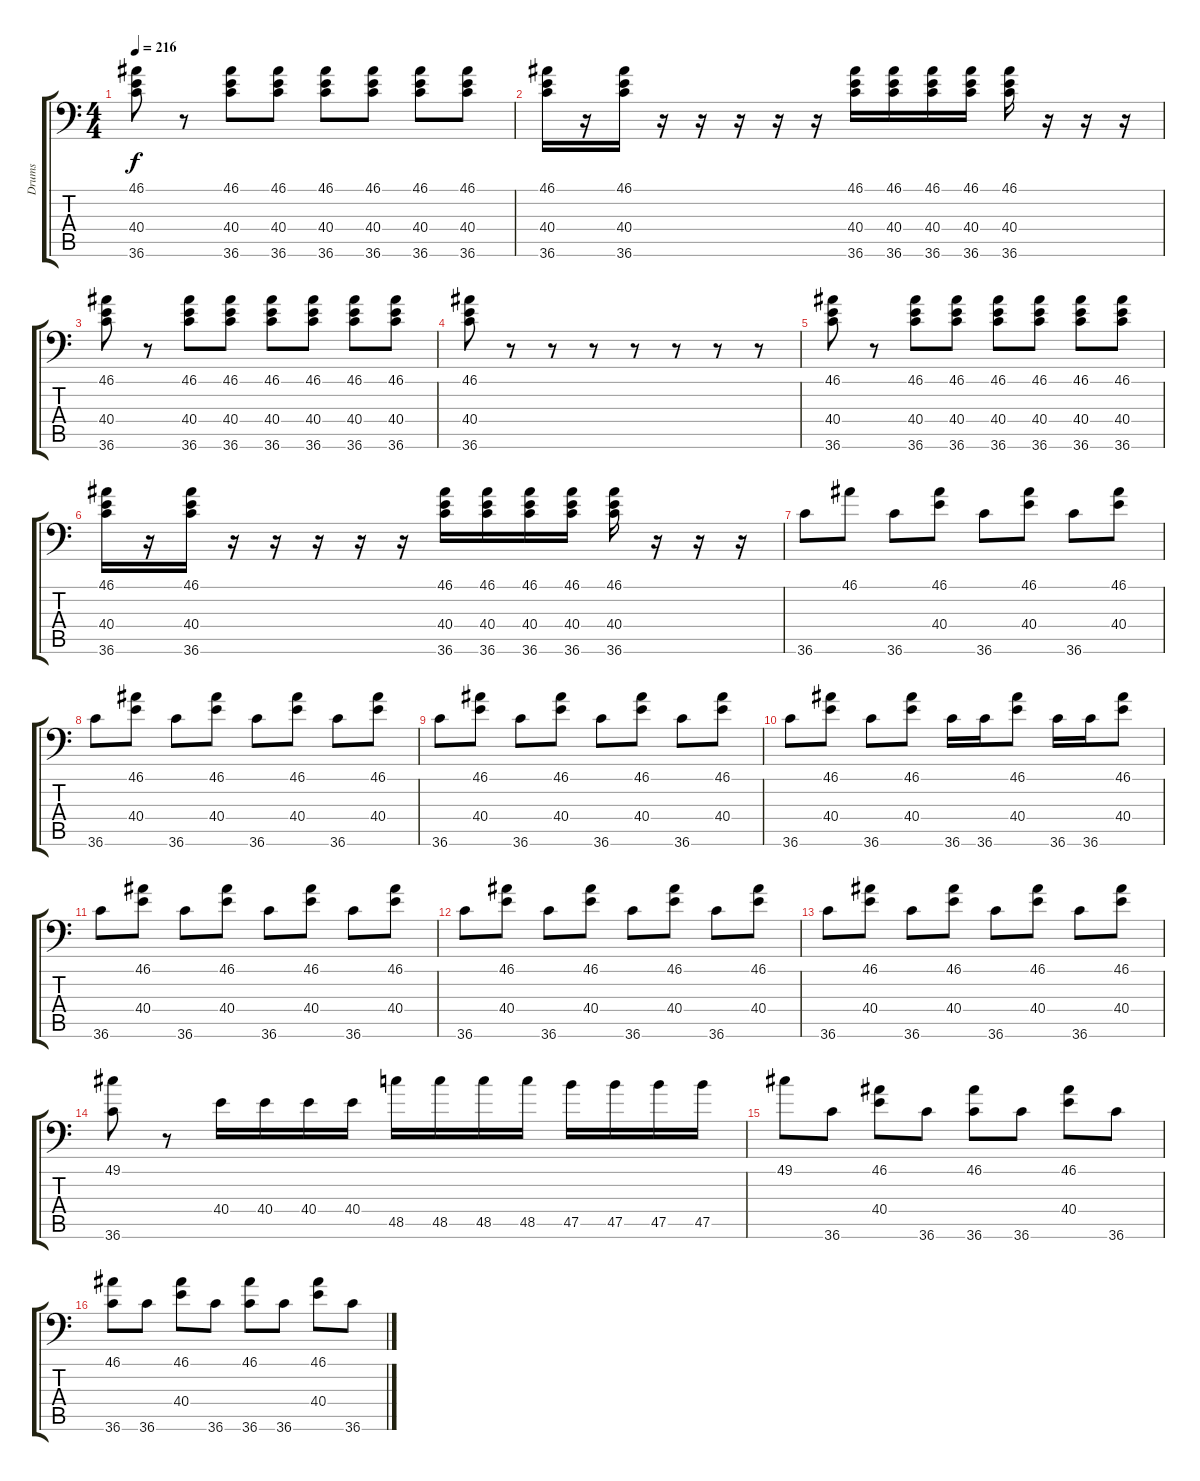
\track ("Drums" "Drums") {instrument acousticgrandpiano}
\staff {score tabs}
\tuning (C-1 C-1 C-1 C-1 C-1 C-1) {hide}
\ts (4 4)
\tempo 216
\clef f4
\ks c
(46.1 40.4 36.6).8{dy f} r.8 (46.1 40.4 36.6).8 (46.1 40.4 36.6).8 (46.1 40.4 36.6).8 (46.1 40.4 36.6).8 (46.1 40.4 36.6).8 (46.1 40.4 36.6).8 |
(46.1 40.4 36.6).16 r.16 (46.1 40.4 36.6).16 r.16 r.16 r.16 r.16 r.16 (46.1 40.4 36.6).16 (46.1 40.4 36.6).16 (46.1 40.4 36.6).16 (46.1 40.4 36.6).16 (46.1 40.4 36.6).16 r.16 r.16 r.16 |
(46.1 40.4 36.6).8 r.8 (46.1 40.4 36.6).8 (46.1 40.4 36.6).8 (46.1 40.4 36.6).8 (46.1 40.4 36.6).8 (46.1 40.4 36.6).8 (46.1 40.4 36.6).8 |
(46.1 40.4 36.6).8 r.8 r.8 r.8 r.8 r.8 r.8 r.8 |
(46.1 40.4 36.6).8 r.8 (46.1 40.4 36.6).8 (46.1 40.4 36.6).8 (46.1 40.4 36.6).8 (46.1 40.4 36.6).8 (46.1 40.4 36.6).8 (46.1 40.4 36.6).8 |
(46.1 40.4 36.6).16 r.16 (46.1 40.4 36.6).16 r.16 r.16 r.16 r.16 r.16 (46.1 40.4 36.6).16 (46.1 40.4 36.6).16 (46.1 40.4 36.6).16 (46.1 40.4 36.6).16 (46.1 40.4 36.6).16 r.16 r.16 r.16 |
36.6.8 46.1.8 36.6.8 (46.1 40.4).8 36.6.8 (46.1 40.4).8 36.6.8 (46.1 40.4).8 |
36.6.8 (46.1 40.4).8 36.6.8 (46.1 40.4).8 36.6.8 (46.1 40.4).8 36.6.8 (46.1 40.4).8 |
36.6.8 (46.1 40.4).8 36.6.8 (46.1 40.4).8 36.6.8 (46.1 40.4).8 36.6.8 (46.1 40.4).8 |
36.6.8 (46.1 40.4).8 36.6.8 (46.1 40.4).8 36.6.16 36.6.16 (46.1 40.4).8 36.6.16 36.6.16 (46.1 40.4).8 |
36.6.8 (46.1 40.4).8 36.6.8 (46.1 40.4).8 36.6.8 (46.1 40.4).8 36.6.8 (46.1 40.4).8 |
36.6.8 (46.1 40.4).8 36.6.8 (46.1 40.4).8 36.6.8 (46.1 40.4).8 36.6.8 (46.1 40.4).8 |
36.6.8 (46.1 40.4).8 36.6.8 (46.1 40.4).8 36.6.8 (46.1 40.4).8 36.6.8 (46.1 40.4).8 |
(49.1 36.6).8 r.8 40.4.16 40.4.16 40.4.16 40.4.16 48.5.16 48.5.16 48.5.16 48.5.16 47.5.16 47.5.16 47.5.16 47.5.16 |
49.1.8 36.6.8 (46.1 40.4).8 36.6.8 (46.1 36.6).8 36.6.8 (46.1 40.4).8 36.6.8 |
(46.1 36.6).8 36.6.8 (46.1 40.4).8 36.6.8 (46.1 36.6).8 36.6.8 (46.1 40.4).8 36.6.8
